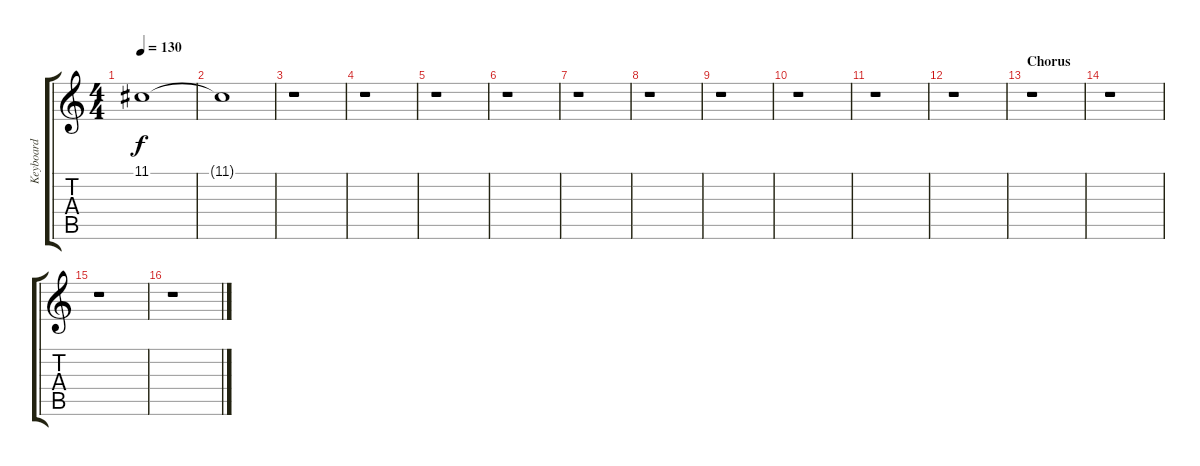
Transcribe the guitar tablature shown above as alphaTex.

\track ("Keyboard" "Keyboard") {instrument brasssection}
\staff {score tabs}
\tuning (D4 A3 F3 C3 G2 D2) {hide}
\ts (4 4)
\tempo 130
\clef g2
\ks c
11.1.1{dy f} |
11.1{t}.1 |
r.1 |
r.1 |
r.1 |
r.1 |
r.1 |
r.1 |
r.1 |
r.1 |
r.1 |
r.1 |
\section ("" "Chorus")
r.1 |
r.1 |
r.1 |
r.1
